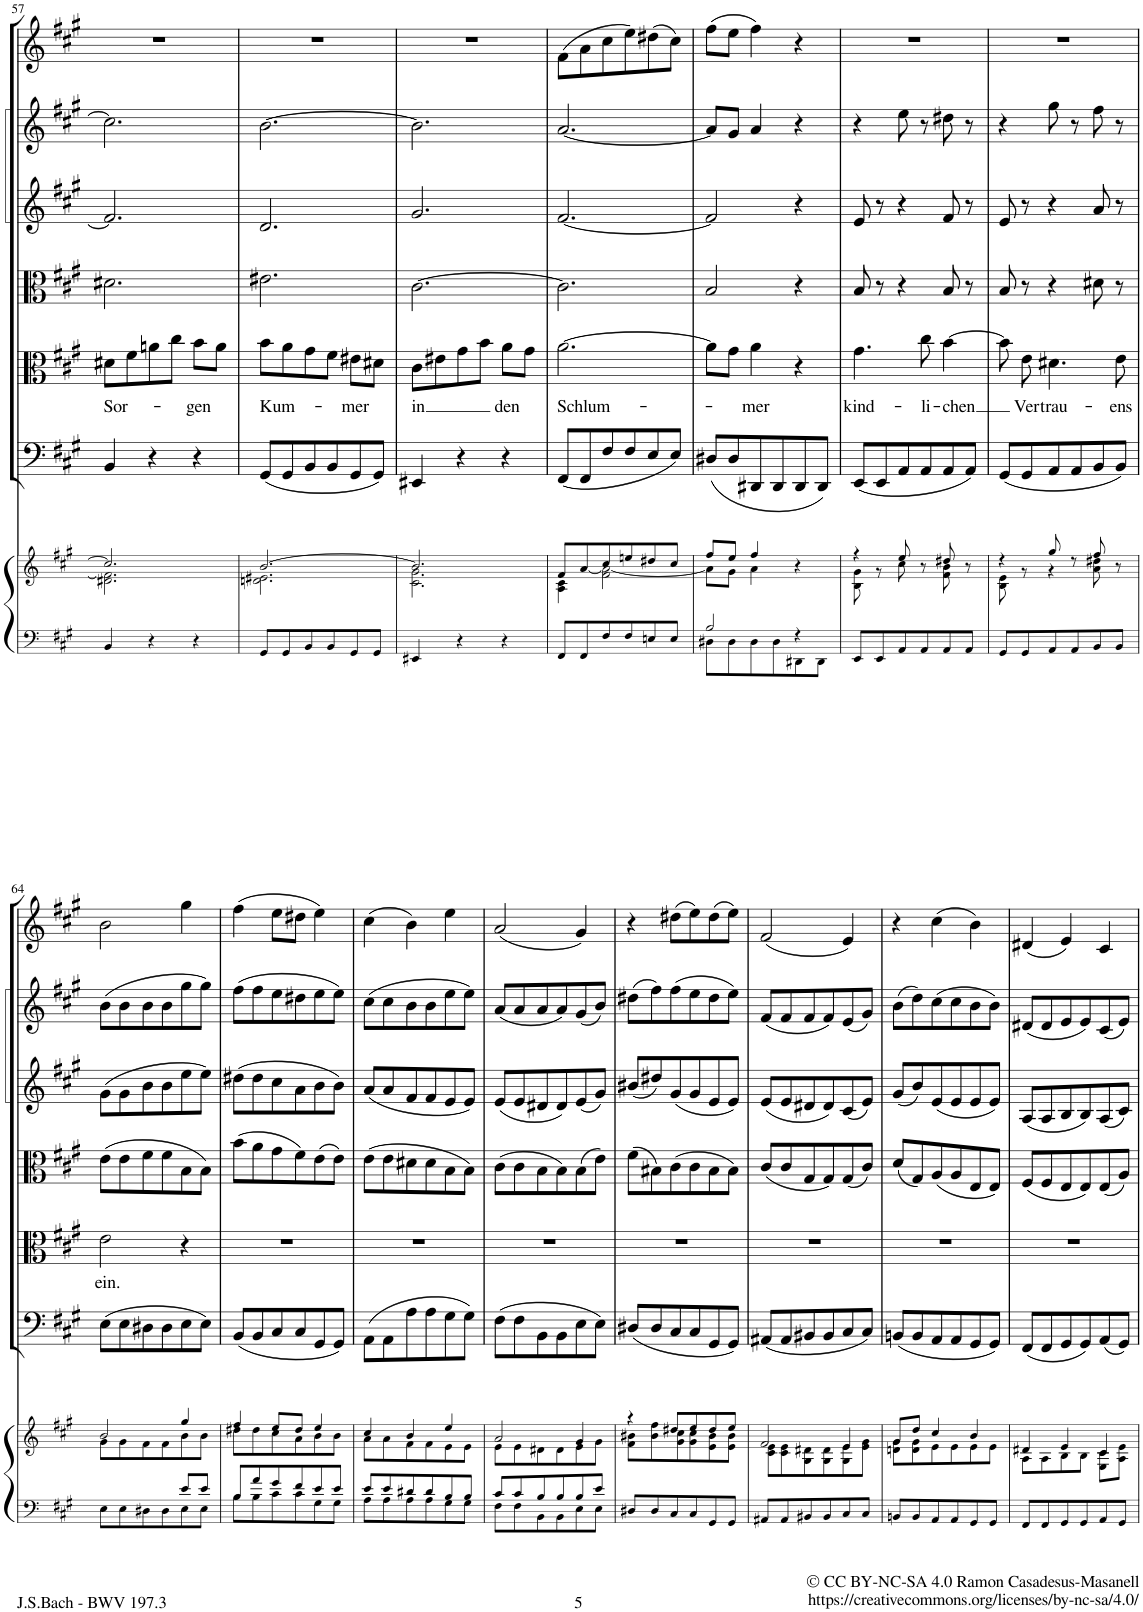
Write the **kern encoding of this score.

**kern	**kern	**kern	**kern	**text	**kern	**kern	**kern	**kern
*part7	*part7	*part6	*part5	*part5	*part4	*part3	*part2	*part1
*staff8	*staff7	*staff6	*staff5	*staff5	*staff4	*staff3	*staff2	*staff1
*I"Piano reduction	*	*I"Continuo	*I"Alto	*	*I"Viola	*I"Violino II	*I"Violino I	*I"Oboe d'amore
*I'Pno	*	*	*	*	*I'Vla	*I'Vln	*I'Vln	*I'Ob
!!LO:PB:g=z
*clefF4	*clefG2	*clefF4	*clefC3	*	*clefC3	*clefG2	*clefG2	*clefG2
*k[f#c#g#]	*k[f#c#g#]	*k[f#c#g#]	*k[f#c#g#]	*	*k[f#c#g#]	*k[f#c#g#]	*k[f#c#g#]	*k[f#c#g#]
*M3/4	*M3/4	*M3/4	*M3/4	*	*M3/4	*M3/4	*M3/4	*M3/4
=57	=57	=57	=57	=57	=57	=57	=57	=57
*	*^	*	*	*	*	*	*	*
!	!	!	!	!	!LO:LY:b	!	!	!	!
4BB/	2.cc#/]	2.d#X\ 2.f#\]	4BB/	8d#X\L	Sor-	2.d#X\	2.f#/]	2.cc#\]	2.r
.	.	.	.	8f#\	.	.	.	.	.
4r	.	.	4r	8an\	.	.	.	.	.
.	.	.	.	8cc#\J	.	.	.	.	.
!	!	!	!	!	!LO:LY:b	!	!	!	!
4r	.	.	4r	8b\L	-gen	.	.	.	.
.	.	.	.	8a\J	.	.	.	.	.
=58	=58	=58	=58	=58	=58	=58	=58	=58	=58
!	!	!	!	!	!LO:LY:b	!	!	!	!
8GG#/L	[2.b/	2.dn\ 2.e#X\	(8GG#/L	8b\L	Kum-	2.e#X\	2.d/	[2.b\	2.r
8GG#/	.	.	8GG#/	8a\	.	.	.	.	.
8BB/	.	.	8BB/	8g#\	.	.	.	.	.
8BB/	.	.	8BB/	8f#\J	.	.	.	.	.
!	!	!	!	!	!LO:LY:b	!	!	!	!
8GG#/	.	.	8GG#/	8e#X\L	-mer	.	.	.	.
8GG#/J	.	.	8GG#/J)	8d#X\J	.	.	.	.	.
=59	=59	=59	=59	=59	=59	=59	=59	=59	=59
!	!	!	!	!	!LO:LY:b	!	!	!	!
4EE#X/	2.b/]	2.c#\ 2.g#\	4EE#X/	8c#\L	in	[2.c#\	2.g#/	2.b\]	2.r
.	.	.	.	8e#X\	.	.	.	.	.
4r	.	.	4r	8g#\	.	.	.	.	.
.	.	.	.	8b\J	.	.	.	.	.
!	!	!	!	!	!LO:LY:b	!	!	!	!
4r	.	.	4r	8a\L	den	.	.	.	.
.	.	.	.	8g#\J	.	.	.	.	.
=60	=60	=60	=60	=60	=60	=60	=60	=60	=60
!	!	!	!	!	!LO:LY:b	!	!	!	!
8FF#/L	8f#/L	4A\ 4c#\	(8FF#/L	[2.a\	Schlum-	2.c#\]	[2.f#/	[2.a/	(8f#\L
8FF#/	[<8a/	.	8FF#/	.	.	.	.	.	8a\
8F#/	8cc#/	2f#\ 2a\_	8F#/	.	.	.	.	.	8cc#\
8F#/	8een/	.	8F#/	.	.	.	.	.	8ee\)
8En/	8dd#X/	.	8E/	.	.	.	.	.	(8dd#X\
8E/J	8cc#/J	.	8E/J)	.	.	.	.	.	8cc#\J)
=61	=61	=61	=61	=61	=61	=61	=61	=61	=61
*^	*	*	*	*	*	*	*	*	*
2B/	8D#X\L	8ff#/L	8a\L]	(8D#X/L	8a\L]	.	2B/	2f#/]	8a/L]	(8ff#\L
.	8D#\	8ee/J	8g#\J	8D#/	8g#\J	.	.	.	8g#/J	8ee\J
!	!	!	!	!	!	!LO:LY:b	!	!	!	!
.	8D#\	4ff#/	4a\	8DD#X/	4a\	-mer	.	.	4a/	4ff#\)
.	8D#\	.	.	8DD#/	.	.	.	.	.	.
4r	8DD#X\	4r	4ryy	8DD#/	4r	.	4r	4r	4r	4r
.	8DD#\J	.	.	8DD#/J)	.	.	.	.	.	.
=62	=62	=62	=62	=62	=62	=62	=62	=62	=62	=62
!	!	!	!	!	!	!LO:LY:b	!	!	!	!
*v	*v	*	*	*	*	*	*	*	*	*
8EE/L	4r	8B\ 8g#\	(8EE/L	4.g#\	kind-	8B/	8e/	4r	2.r
8EE/	.	8r	8EE/	.	.	8r	8r	.	.
8AA/	8ee/	8cc#\	8AA/	.	.	4r	4r	8ee\	.
!	!	!	!	!	!LO:LY:b	!	!	!	!
8AA/	8r	8ryy	8AA/	8cc#\	-li-	.	.	8r	.
!	!	!	!	!	!LO:LY:b	!	!	!	!
8AA/	8dd#X/	8f#\ 8b\	8AA/	[4b\	-chen	8B/	8f#/	8dd#X\	.
8AA/J	8r	8ryy	8AA/J)	.	.	8r	8r	8r	.
=63	=63	=63	=63	=63	=63	=63	=63	=63	=63
8GG#/L	4r	8B\ 8e\	(8GG#/L	8b\]	.	8B/	8e/	4r	2.r
!	!	!	!	!	!LO:LY:b	!	!	!	!
8GG#/	.	8r	8GG#/	8e\	Ver-	8r	8r	.	.
!	!	!	!	!	!LO:LY:b	!	!	!	!
8AA/	8gg#/	4r	8AA/	4.d#X\	-trau-	4r	4r	8gg#\	.
8AA/	8r	.	8AA/	.	.	.	.	8r	.
8BB/	8ff#/	8a\ 8dd#X\	8BB/	.	.	8d#X\	8a/	8ff#\	.
!	!	!	!	!	!LO:LY:b	!	!	!	!
8BB/J	8r	8ryy	8BB/J)	8e\	-ens	8r	8r	8r	.
!!LO:LB:g=z
=64	=64	=64	=64	=64	=64	=64	=64	=64	=64
*^	*	*	*	*	*	*	*	*	*
!	!	!	!	!	!	!LO:LY:b	!	!	!	!
2ryy	8E\L	2b/	8g#\L	(8E\L	2e\	ein.	(8e\L	(8g#\L	(8b\L	2b\
.	8E\	.	8g#\	8E\	.	.	8e\	8g#\	8b\	.
.	8D#X\	.	8f#\	8D#X\	.	.	8f#\	8b\	8b\	.
.	8D#\	.	8f#\	8D#\	.	.	8f#\	8b\	8b\	.
8e/L	8E\	4gg#/	8b\	8E\	4r	.	8B\	8ee\	8gg#\	4gg#\
8e/J	8E\J	.	8b\J	8E\J)	.	.	8B\J)	8ee\J)	8gg#\J)	.
=65	=65	=65	=65	=65	=65	=65	=65	=65	=65	=65
8B/L	8B\L	4ff#/	8dd#X\L	(8BB/L	2.r	.	(8b\L	(8dd#X\L	(8ff#\L	(4ff#\
8a/	8B\	.	8dd#\	8BB/	.	.	8a\	8dd#\	8ff#\	.
8g#/	8c#\	8ee/L	8cc#\	8C#/	.	.	8g#\	8cc#\	8ee\	8ee\L
8f#/	8c#\	8dd#/J	8a\	8C#/	.	.	8f#\)	8a\	8dd#X\	8dd#X\J
8e/	8G#\	4ee/	8b\	8GG#/	.	.	(8e\	8b\	8ee\	4ee\)
8e/J	8G#\J	.	8b\J	8GG#/J)	.	.	8e\J)	8b\J)	8ee\J)	.
=66	=66	=66	=66	=66	=66	=66	=66	=66	=66	=66
8e/L	8A\L	4cc#/	8a\L	(8AA\L	2.r	.	(8e\L	(8a/L	(8cc#\L	(4cc#\
8e/	8A\	.	8a\	8AA\	.	.	8e\	8a/	8cc#\	.
8d#X/	8A\	4b/	8f#\	8A\	.	.	8d#X\	8f#/	8b\	4b\)
8d#/	8A\	.	8f#\	8A\	.	.	8d#\	8f#/	8b\	.
8B/	8G#\	4ee/	8e\	8G#\	.	.	8B\	8e/	8ee\	4ee\
8B/J	8G#\J	.	8e\J	8G#\J)	.	.	8B\J)	8e/J)	8ee\J)	.
=67	=67	=67	=67	=67	=67	=67	=67	=67	=67	=67
8c#/L	8F#\L	2a/	8e\L	(8F#\L	2.r	.	(8c#\L	(8e/L	(8a/L	(2a/
8c#/	8F#\	.	8e\	8F#\	.	.	8c#\	8e/	8a/	.
8B/	8BB\	.	8d#X\	8BB\	.	.	8B\	8d#X/	8a/	.
8B/	8BB\	.	8d#\	8BB\	.	.	8B\)	8d#/)	8a/)	.
8B/	8E\	4g#/	8e\	8E\	.	.	(8B\	(8e/	(8g#/	4g#/)
8e/J	8E\J	.	8g#\J	8E\J)	.	.	8e\J)	8g#/J)	8b/J)	.
*v	*v	*	*	*	*	*	*	*	*	*
=68	=68	=68	=68	=68	=68	=68	=68	=68	=68
8D#X/L	4r	8f#\ 8b#X\L	(8D#X/L	2.r	.	(8f#\L	(8b#X/L	(8dd#X\L	4r
8D#/	.	8b#\ 8ff#\	8D#/	.	.	8B#X\)	8dd#X/)	8ff#\)	.
8C#/	8dd#X/L	8g#\ 8cc#\	8C#/	.	.	(8c#\	(8g#/	(8ff#\	(8dd#X\L
8C#/	8ee/	8g#\ 8cc#\	8C#/	.	.	8c#\	8g#/	8ee\	8ee\)
8GG#/	8dd#/	8e\ 8b#\	8GG#/	.	.	8B#\	8e/	8dd#\	(8dd#\
8GG#/J	8ee/J	8e\ 8b#\J	8GG#/J)	.	.	8B#\J)	8e/J)	8ee\J)	8ee\J)
=69	=69	=69	=69	=69	=69	=69	=69	=69	=69
8AA#X/L	2f#/	8c#\ 8e\L	(8AA#X/L	2.r	.	(8c#/L	(8e/L	(8f#/L	(2f#/
8AA#/	.	8c#\ 8e\	8AA#/	.	.	8c#/	8e/	8f#/	.
8BB#X/	.	8G#\ 8d#X\	8BB#X/	.	.	8G#/	8d#X/	8f#/	.
8BB#/	.	8G#\ 8d#\	8BB#/	.	.	8G#/)	8d#/)	8f#/)	.
8C#/	4e/	8G#\ 8e\	8C#/	.	.	(8G#/	(8c#/	(8e/	4e/)
8C#/J	.	8e\ 8g#\J	8C#/J)	.	.	8c#/J)	8e/J)	8g#/J)	.
=70	=70	=70	=70	=70	=70	=70	=70	=70	=70
8BBn/L	8g#/L	8dn\ 8g#\L	(8BBn/L	2.r	.	(8d/L	(8g#/L	(8b\L	4r
8BB/	8dd/J	8d\ 8g#\	8BB/	.	.	8G#/)	8b/)	8dd\)	.
8AA/	4cc#/	8e\	8AA/	.	.	(8A/	(8e/	(8cc#\	(4cc#\
8AA/	.	8e\	8AA/	.	.	8A/	8e/	8cc#\	.
8GG#/	4b/	8e\	8GG#/	.	.	8E/	8e/	8b\	4b\)
8GG#/J	.	8e\J	8GG#/J)	.	.	8E/J)	8e/J)	8b\J)	.
=71	=71	=71	=71	=71	=71	=71	=71	=71	=71
8FF#/L	4d#X/	8A\L	(8FF#/L	2.r	.	(8F#/L	(8A/L	(8d#X/L	(4d#X/
8FF#/	.	8A\	8FF#/	.	.	8F#/	8A/	8d#/	.
8GG#/	4e/	8B\	8GG#/	.	.	8E/	8B/	8e/	4e/)
8GG#/	.	8B\J	8GG#/)	.	.	8E/)	8B/)	8e/)	.
8AA/	4c#/	8E\ 8c#\L	(8AA/	.	.	(8E/	(8A/	(8c#/	4c#/
8GG#/J	.	8A\ 8e\J	8GG#/J)	.	.	8A/J)	8c#/J)	8e/J)	.
*	*v	*v	*	*	*	*	*	*	*
=	=	=	=	=	=	=	=	=
*-	*-	*-	*-	*-	*-	*-	*-	*-
